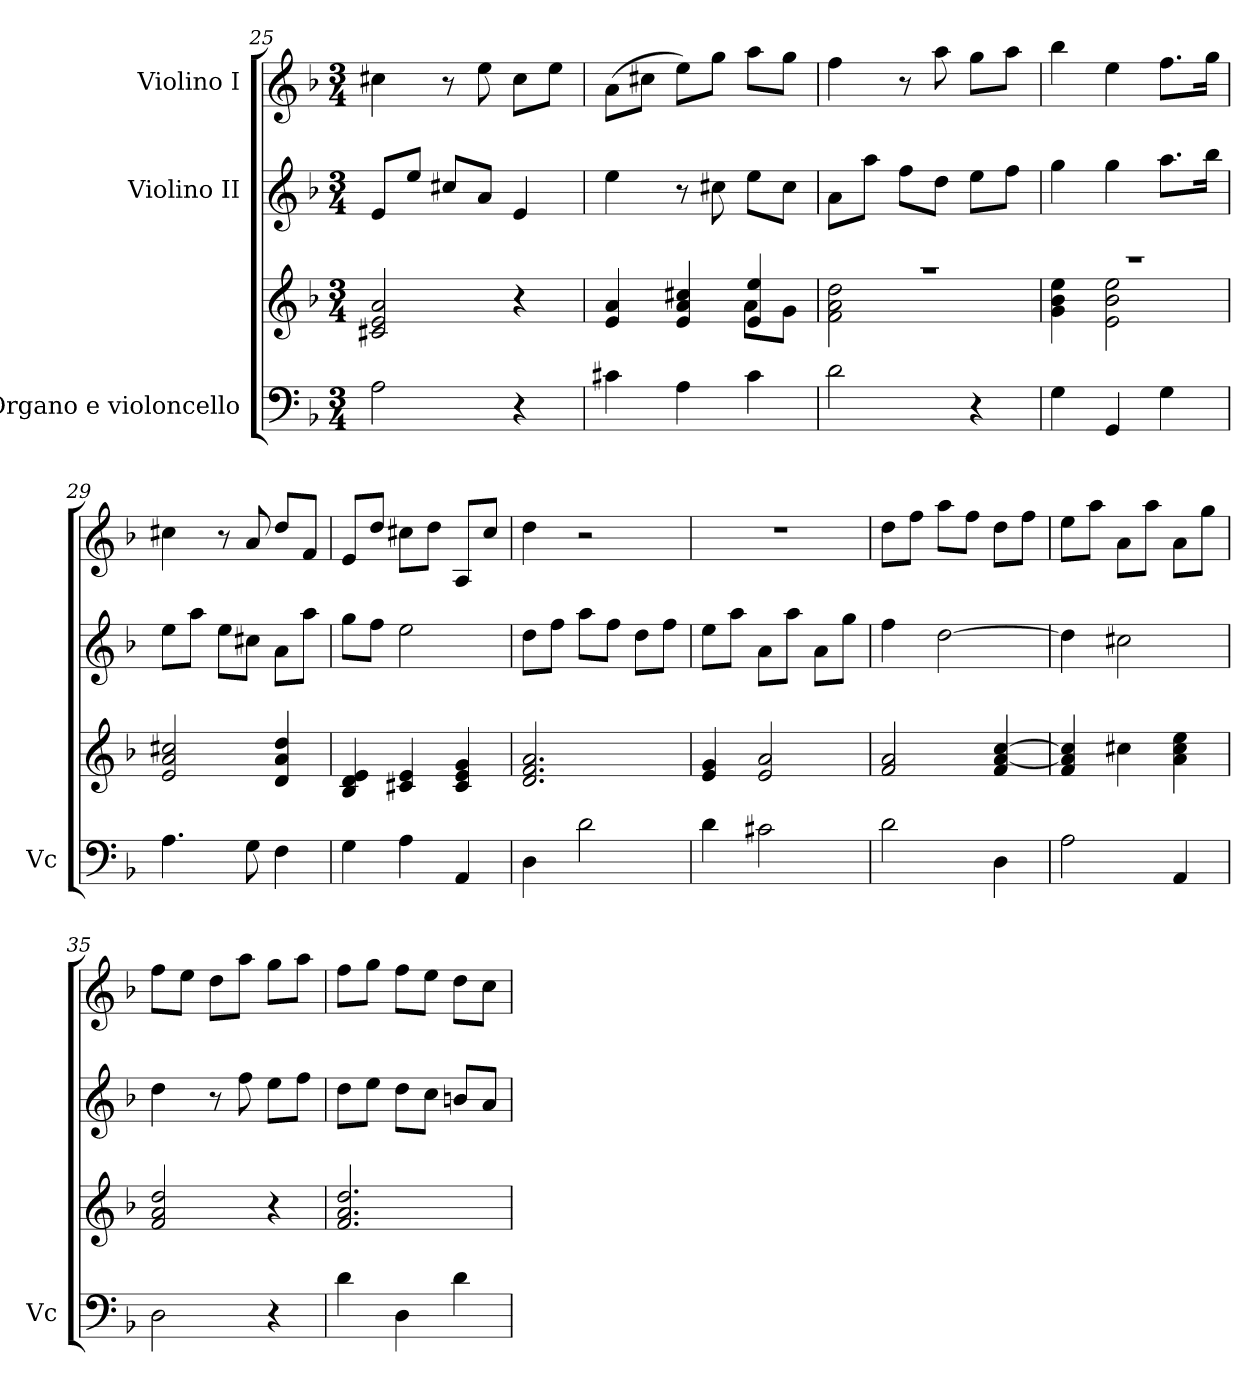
**kern	**kern	**kern	**kern
*part3	*part3	*part2	*part1
*staff4	*staff3	*staff2	*staff1
*I"Organo e  violoncello	*	*I"Violino II	*I"Violino I
*I'Vc	*	*	*
*clefF4	*clefG2	*clefG2	*clefG2
*k[b-]	*k[b-]	*k[b-]	*k[b-]
*M3/4	*M3/4	*M3/4	*M3/4
=25	=25	=25	=25
2A\	2c#X/ 2e/ 2a/	8e/L	4cc#X\
.	.	8ee/J	.
.	.	8cc#X/L	8r
.	.	8a/J	8ee\
4r	4r	4e/	8cc#\L
.	.	.	8ee\J
=26	=26	=26	=26
*	*^	*	*
4c#X\	4e/ 4a/	2ryy	4ee\	(>8a\L
.	.	.	.	8cc#X\J
4A\	4e/ 4a/ 4cc#X/	.	8r	8ee\L)
.	.	.	8cc#X\	8gg\J
4c#\	4e/ 4ee/	8a\L	8ee\L	8aa\L
.	.	8g\J	8cc#\J	8gg\J
=27	=27	=27	=27	=27
2d\	2.r	2f\ 2a\ 2dd\	8a\L	4ff\
.	.	.	8aa\J	.
.	.	.	8ff\L	8r
.	.	.	8dd\J	8aa\
4r	.	4ryy	8ee\L	8gg\L
.	.	.	8ff\J	8aa\J
=28	=28	=28	=28	=28
4G\	2.r	4g\ 4b-\ 4ee\	4gg\	4bb-\
4GG/	.	2e\ 2b-\ 2ee\	4gg\	4ee\
4G\	.	.	8.aa\L	8.ff\L
.	.	.	16bb-\Jk	16gg\Jk
*	*v	*v	*	*
=29	=29	=29	=29
4.A\	2e/ 2a/ 2cc#X/	8ee\L	4cc#X\
.	.	8aa\J	.
.	.	8ee\L	8r
8G\	.	8cc#X\J	8a/
4F\	4d/ 4a/ 4dd/	8a\L	8dd/L
.	.	8aa\J	8f/J
!!LO:LB:g=z
=30	=30	=30	=30
4G\	4B-/ 4d/ 4e/	8gg\L	8e/L
.	.	8ff\J	8dd/J
4A\	4c#X/ 4e/	2ee\	8cc#X\L
.	.	.	8dd\J
4AA/	4c#/ 4e/ 4g/	.	8A/L
.	.	.	8cc#/J
=31	=31	=31	=31
4D\	2.d/ 2.f/ 2.a/	8dd\L	4dd\
.	.	8ff\J	.
2d\	.	8aa\L	2r
.	.	8ff\J	.
.	.	8dd\L	.
.	.	8ff\J	.
=32	=32	=32	=32
4d\	4e/ 4g/	8ee\L	2.r
.	.	8aa\J	.
2c#X\	2e/ 2a/	8a\L	.
.	.	8aa\J	.
.	.	8a\L	.
.	.	8gg\J	.
=33	=33	=33	=33
2d\	2f/ 2a/	4ff\	8dd\L
.	.	.	8ff\J
.	.	[2dd\	8aa\L
.	.	.	8ff\J
4D\	4f/ [4a/ [4cc/	.	8dd\L
.	.	.	8ff\J
=34	=34	=34	=34
2A\	4f/ 4a/] 4cc/]	4dd\]	8ee\L
.	.	.	8aa\J
.	4cc#X\	2cc#X\	8a\L
.	.	.	8aa\J
4AA/	4a\ 4cc#\ 4ee\	.	8a\L
.	.	.	8gg\J
=35	=35	=35	=35
2D\	2f/ 2a/ 2dd/	4dd\	8ff\L
.	.	.	8ee\J
.	.	8r	8dd\L
.	.	8ff\	8aa\J
4r	4r	8ee\L	8gg\L
.	.	8ff\J	8aa\J
=36	=36	=36	=36
4d\	2.f/ 2.a/ 2.dd/	8dd\L	8ff\L
.	.	8ee\J	8gg\J
4D\	.	8dd\L	8ff\L
.	.	8cc\J	8ee\J
4d\	.	8bn/L	8dd\L
.	.	8a/J	8cc\J
=	=	=	=
*-	*-	*-	*-
